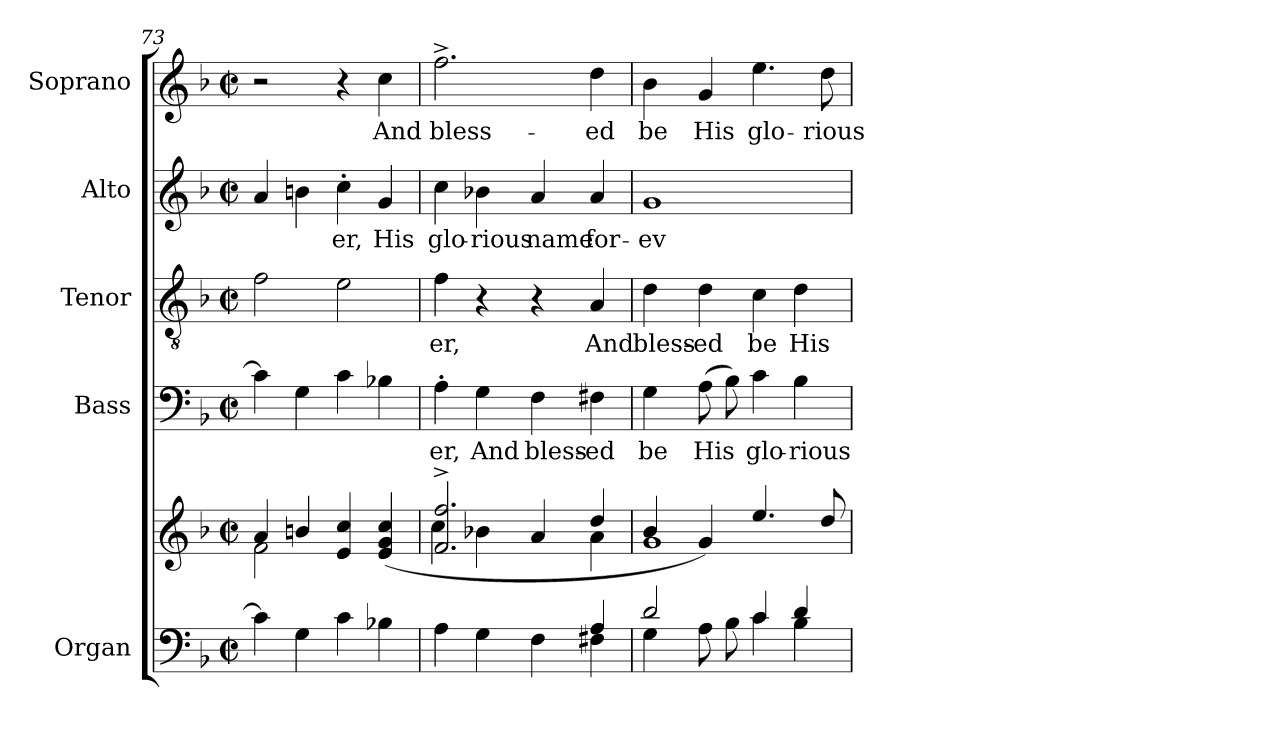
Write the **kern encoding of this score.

**kern	**kern	**kern	**text	**kern	**text	**kern	**text	**kern	**text
*part5	*part5	*part4	*part4	*part3	*part3	*part2	*part2	*part1	*part1
*staff6	*staff5	*staff4	*staff4	*staff3	*staff3	*staff2	*staff2	*staff1	*staff1
*I"Organ	*	*I"Bass	*	*I"Tenor	*	*I"Alto	*	*I"Soprano	*
*I'Org.	*	*I'B.	*	*I'T.	*	*I'A.	*	*I'S.	*
*clefF4	*clefG2	*clefF4	*	*clefGv2	*	*clefG2	*	*clefG2	*
*	*	*	*	*ITrd7c12	*	*	*	*	*
*k[b-]	*k[b-]	*k[b-]	*	*k[b-]	*	*k[b-]	*	*k[b-]	*
*F:	*F:	*F:	*	*F:	*	*F:	*	*F:	*
*M2/2	*M2/2	*M2/2	*	*M2/2	*	*M2/2	*	*M2/2	*
*met(c|)	*met(c|)	*met(c|)	*	*met(c|)	*	*met(c|)	*	*met(c|)	*
=73	=73	=73	=73	=73	=73	=73	=73	=73	=73
*	*^	*	*	*	*	*	*	*	*
4ci\]	4ai/	2fi\	4ci\]	.	2Fi\	.	4ai/	.	2r	.
4Gi\	4bni/	.	4Gi\	.	.	.	4bni\	.	.	.
!	!	!	!	!	!	!	!	!LO:LY:b:color=#000000	!	!
4ci\	4ei/ 4cci	2ryy	4ci\	.	2Ei\	.	4cc'i\	-er,	4r	.
!	!	!	!	!	!	!	!	!LO:LY:b:color=#000000	!	!
!	!	!	!	!	!	!	!	!	!	!LO:LY:b:color=#000000
4B-Xi\	(4ei/ 4gi 4cci	.	4B-Xi\	.	.	.	4gi/	His	4cci\	And
=74	=74	=74	=74	=74	=74	=74	=74	=74	=74	=74
*^	*	*	*	*	*	*	*	*	*	*
!	!	!	!	!	!LO:LY:b:color=#000000	!	!	!	!	!	!
!	!	!	!	!	!	!	!LO:LY:b:color=#000000	!	!	!	!
!	!	!	!	!	!	!	!	!	!LO:LY:b:color=#000000	!	!
!	!	!	!	!	!	!	!	!	!	!	!LO:LY:b:color=#000000
4Ai\	2.ryy	2.fi/^ 2.ffi^	4cci\	4A'i\	-er,	4Fi\	-er,	4cci\	glo-	2.ff^i\	bless-
!	!	!	!	!	!LO:LY:b:color=#000000	!	!	!	!	!	!
!	!	!	!	!	!	!	!	!	!LO:LY:b:color=#000000	!	!
4Gi\	.	.	4b-Xi\	4Gi\	And	4r	.	4b-Xi\	-rious	.	.
!	!	!	!	!	!LO:LY:b:color=#000000	!	!	!	!	!	!
!	!	!	!	!	!	!	!	!	!LO:LY:b:color=#000000	!	!
4Fi\	.	.	4ai/	4Fi\	bless-	4r	.	4ai/	name	.	.
!	!	!	!	!	!LO:LY:b:color=#000000	!	!	!	!	!	!
!	!	!	!	!	!	!	!LO:LY:b:color=#000000	!	!	!	!
!	!	!	!	!	!	!	!	!	!LO:LY:b:color=#000000	!	!
!	!	!	!	!	!	!	!	!	!	!	!LO:LY:b:color=#000000
4Ai/	4F#Xi\	4ddi/	4ai\	4F#Xi\	-ed	4AAi/	And	4ai/	for-	4ddi\	-ed
=75	=75	=75	=75	=75	=75	=75	=75	=75	=75	=75	=75
!	!	!	!	!	!LO:LY:b:color=#000000	!	!	!	!	!	!
!	!	!	!	!	!	!	!LO:LY:b:color=#000000	!	!	!	!
!	!	!	!	!	!	!	!	!	!LO:LY:b:color=#000000	!	!
!	!	!	!	!	!	!	!	!	!	!	!LO:LY:b:color=#000000
2di/	4Gi\	4b-i/	1gi	4Gi\	be	4Di\	bless-	1gi	-ev-	4b-i\	be
!	!	!	!	!	!LO:LY:b:color=#000000	!	!	!	!	!	!
!	!	!	!	!	!	!	!LO:LY:b:color=#000000	!	!	!	!
!	!	!	!	!	!	!	!	!	!	!	!LO:LY:b:color=#000000
.	8Ai\	4gi/)	.	(8Ai\	His	4Di\	-ed	.	.	4gi/	His
.	8B-i\	.	.	8B-i\)	.	.	.	.	.	.	.
!	!	!	!	!	!LO:LY:b:color=#000000	!	!	!	!	!	!
!	!	!	!	!	!	!	!LO:LY:b:color=#000000	!	!	!	!
!	!	!	!	!	!	!	!	!	!	!	!LO:LY:b:color=#000000
4ci/	4ci\	4.eei/	.	4ci\	glo-	4Ci\	be	.	.	4.eei\	glo-
!	!	!	!	!	!LO:LY:b:color=#000000	!	!	!	!	!	!
!	!	!	!	!	!	!	!LO:LY:b:color=#000000	!	!	!	!
4di/	4B-i\	.	.	4B-i\	-rious	4Di\	His	.	.	.	.
!	!	!	!	!	!	!	!	!	!	!	!LO:LY:b:color=#000000
.	.	8ddi/	.	.	.	.	.	.	.	8ddi\	-rious
*v	*v	*	*	*	*	*	*	*	*	*	*
*	*v	*v	*	*	*	*	*	*	*	*
=	=	=	=	=	=	=	=	=	=
*-	*-	*-	*-	*-	*-	*-	*-	*-	*-
